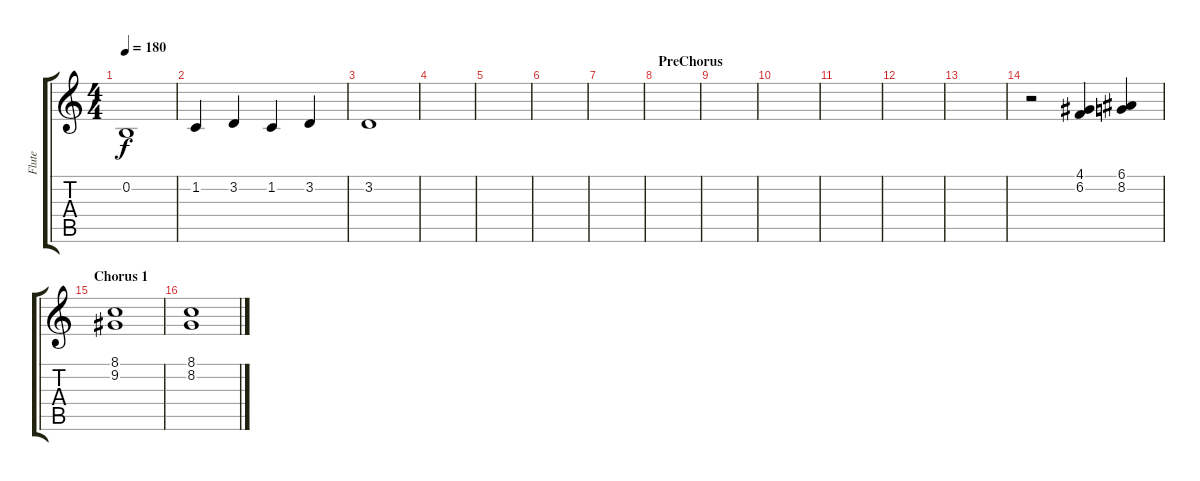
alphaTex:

\track ("Flute" "Flute") {instrument flute}
\staff {score tabs}
\tuning (E4 B3 G3 D3 A2 E2) {hide}
\ts (4 4)
\tempo 180
\clef g2
\ks c
0.2.1{dy f} |
1.2.4 3.2.4 1.2.4 3.2.4 |
3.2.1 |
|
|
|
|
\section ("" "PreChorus")
|
|
|
|
|
|
r.2 (4.1 6.2).4{balance 8} (6.1 8.2).4 |
\section ("" "Chorus 1")
(8.1 9.2).1 |
(8.1 8.2).1
